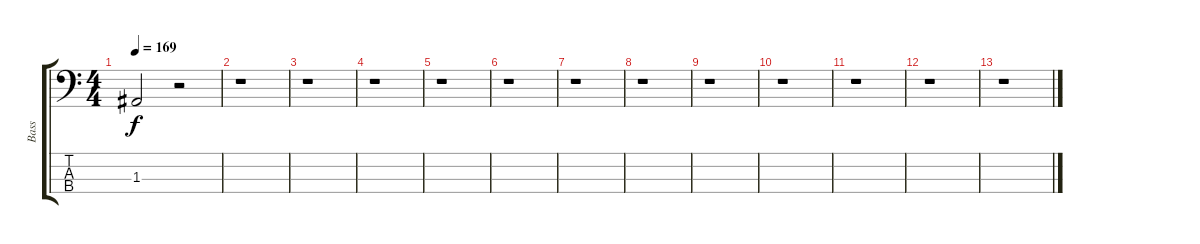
\track ("Bass" "Bass") {instrument electricbassfinger}
\staff {score tabs}
\tuning (G2 D2 A1 E1) {hide}
\ts (4 4)
\tempo 169
\clef f4
\ks c
1.3{t}.2{dy f} r.2 |
r.1 |
r.1 |
r.1 |
r.1 |
r.1 |
r.1 |
r.1 |
r.1 |
r.1 |
r.1 |
r.1 |
r.1
